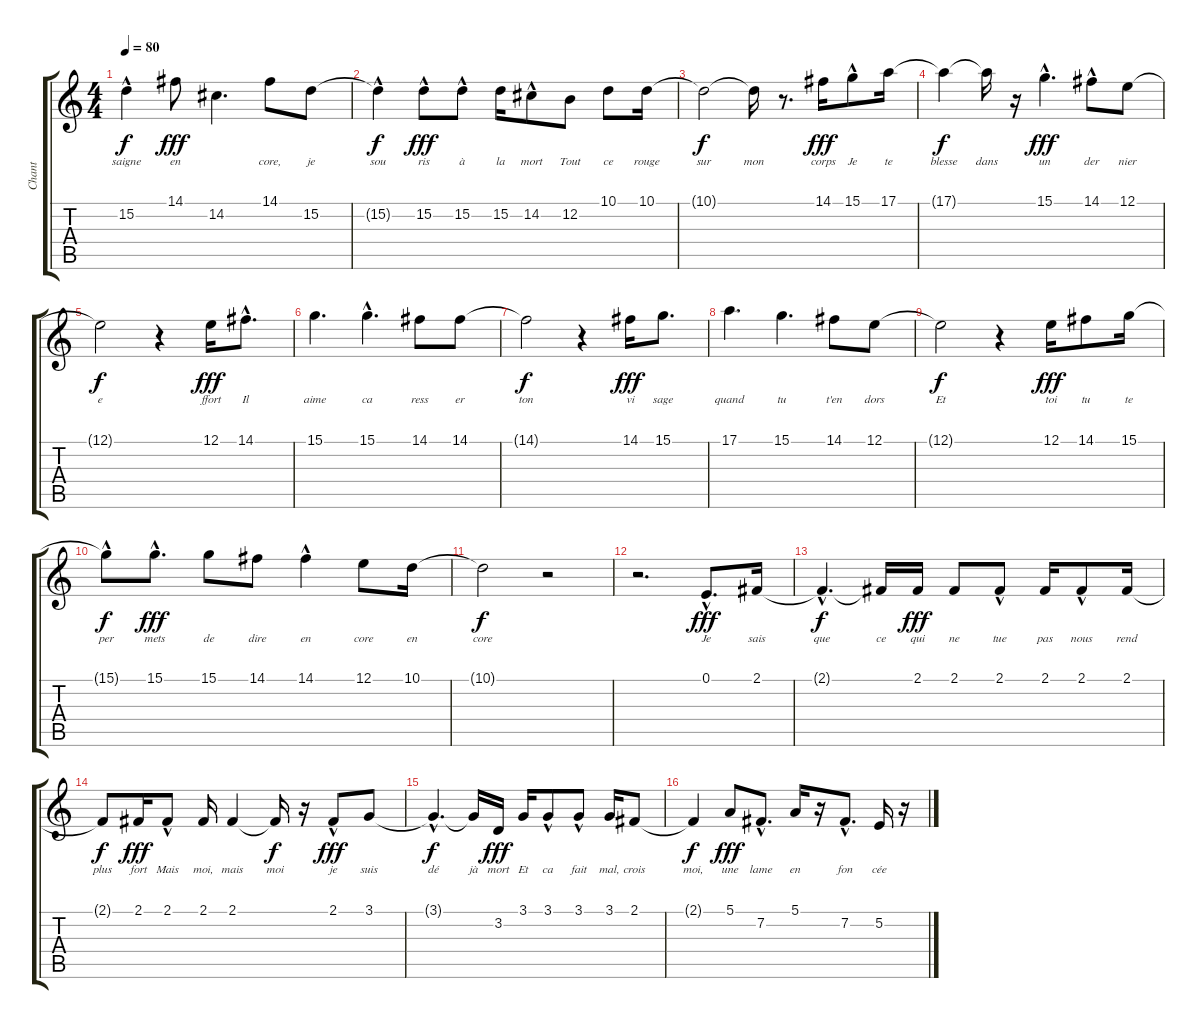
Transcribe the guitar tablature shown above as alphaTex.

\track ("Chant" "Chant") {instrument flute}
\staff {score tabs}
\tuning (E4 B3 G3 D3 A2 E2) {hide}
\ts (4 4)
\tempo 80
\clef g2
\ks c
15.2{hac t}.4{lyrics (0 "saigne") lyrics (1 "") lyrics (2 "") lyrics (3 "") lyrics (4 "") dy f} 14.1.8{lyrics (0 "en") lyrics (1 "") lyrics (2 "") lyrics (3 "") lyrics (4 "") dy fff} 14.2.4{d lyrics (0 "") lyrics (1 "") lyrics (2 "") lyrics (3 "") lyrics (4 "")} 14.1.8{lyrics (0 "core,") lyrics (1 "") lyrics (2 "") lyrics (3 "") lyrics (4 "")} 15.2.8{lyrics (0 "je") lyrics (1 "") lyrics (2 "") lyrics (3 "") lyrics (4 "")} |
15.2{hac t}.4{lyrics (0 "sou") lyrics (1 "") lyrics (2 "") lyrics (3 "") lyrics (4 "") dy f} 15.2{hac}.8{lyrics (0 "ris") lyrics (1 "") lyrics (2 "") lyrics (3 "") lyrics (4 "") dy fff} 15.2{hac}.8{lyrics (0 "à") lyrics (1 "") lyrics (2 "") lyrics (3 "") lyrics (4 "")} 15.2.16{lyrics (0 "la") lyrics (1 "") lyrics (2 "") lyrics (3 "") lyrics (4 "")} 14.2{hac}.8{lyrics (0 "mort") lyrics (1 "") lyrics (2 "") lyrics (3 "") lyrics (4 "")} 12.2.8{lyrics (0 "Tout") lyrics (1 "") lyrics (2 "") lyrics (3 "") lyrics (4 "")} 10.1.8{lyrics (0 "ce") lyrics (1 "") lyrics (2 "") lyrics (3 "") lyrics (4 "")} 10.1.16{lyrics (0 "rouge") lyrics (1 "") lyrics (2 "") lyrics (3 "") lyrics (4 "")} |
10.1{t}.2{lyrics (0 "sur") lyrics (1 "") lyrics (2 "") lyrics (3 "") lyrics (4 "") dy f} 10.1{t}.16{lyrics (0 "mon") lyrics (1 "") lyrics (2 "") lyrics (3 "") lyrics (4 "")} r.8{d} 14.1.16{lyrics (0 "corps") lyrics (1 "") lyrics (2 "") lyrics (3 "") lyrics (4 "") dy fff} 15.1{hac}.8{lyrics (0 "Je") lyrics (1 "") lyrics (2 "") lyrics (3 "") lyrics (4 "")} 17.1.16{lyrics (0 "te") lyrics (1 "") lyrics (2 "") lyrics (3 "") lyrics (4 "")} |
17.1{t}.4{lyrics (0 "blesse") lyrics (1 "") lyrics (2 "") lyrics (3 "") lyrics (4 "") dy f} 17.1{t}.16{lyrics (0 "dans") lyrics (1 "") lyrics (2 "") lyrics (3 "") lyrics (4 "")} r.16 15.1{hac}.4{d lyrics (0 "un") lyrics (1 "") lyrics (2 "") lyrics (3 "") lyrics (4 "") dy fff} 14.1{hac}.8{lyrics (0 "der") lyrics (1 "") lyrics (2 "") lyrics (3 "") lyrics (4 "")} 12.1.8{lyrics (0 "nier") lyrics (1 "") lyrics (2 "") lyrics (3 "") lyrics (4 "")} |
12.1{t}.2{lyrics (0 "e") lyrics (1 "") lyrics (2 "") lyrics (3 "") lyrics (4 "") dy f} r.4 12.1.16{lyrics (0 "ffort") lyrics (1 "") lyrics (2 "") lyrics (3 "") lyrics (4 "") dy fff} 14.1{hac}.8{d lyrics (0 "Il") lyrics (1 "") lyrics (2 "") lyrics (3 "") lyrics (4 "")} |
15.1.4{d lyrics (0 "aime") lyrics (1 "") lyrics (2 "") lyrics (3 "") lyrics (4 "")} 15.1{hac}.4{d lyrics (0 "ca") lyrics (1 "") lyrics (2 "") lyrics (3 "") lyrics (4 "")} 14.1.8{lyrics (0 "ress") lyrics (1 "") lyrics (2 "") lyrics (3 "") lyrics (4 "")} 14.1.8{lyrics (0 "er") lyrics (1 "") lyrics (2 "") lyrics (3 "") lyrics (4 "")} |
14.1{t}.2{lyrics (0 "ton") lyrics (1 "") lyrics (2 "") lyrics (3 "") lyrics (4 "") dy f} r.4 14.1.16{lyrics (0 "vi") lyrics (1 "") lyrics (2 "") lyrics (3 "") lyrics (4 "") dy fff} 15.1.8{d lyrics (0 "sage") lyrics (1 "") lyrics (2 "") lyrics (3 "") lyrics (4 "")} |
17.1.4{d lyrics (0 "quand") lyrics (1 "") lyrics (2 "") lyrics (3 "") lyrics (4 "")} 15.1.4{d lyrics (0 "tu") lyrics (1 "") lyrics (2 "") lyrics (3 "") lyrics (4 "")} 14.1.8{lyrics (0 "t'en") lyrics (1 "") lyrics (2 "") lyrics (3 "") lyrics (4 "")} 12.1.8{lyrics (0 "dors") lyrics (1 "") lyrics (2 "") lyrics (3 "") lyrics (4 "")} |
12.1{t}.2{lyrics (0 "Et") lyrics (1 "") lyrics (2 "") lyrics (3 "") lyrics (4 "") dy f} r.4 12.1.16{lyrics (0 "toi") lyrics (1 "") lyrics (2 "") lyrics (3 "") lyrics (4 "") dy fff} 14.1.8{lyrics (0 "tu") lyrics (1 "") lyrics (2 "") lyrics (3 "") lyrics (4 "")} 15.1.16{lyrics (0 "te") lyrics (1 "") lyrics (2 "") lyrics (3 "") lyrics (4 "")} |
15.1{hac t}.8{lyrics (0 "per") lyrics (1 "") lyrics (2 "") lyrics (3 "") lyrics (4 "") dy f} 15.1{hac}.8{d lyrics (0 "mets") lyrics (1 "") lyrics (2 "") lyrics (3 "") lyrics (4 "") dy fff} 15.1.8{lyrics (0 "de") lyrics (1 "") lyrics (2 "") lyrics (3 "") lyrics (4 "")} 14.1.8{lyrics (0 "dire") lyrics (1 "") lyrics (2 "") lyrics (3 "") lyrics (4 "")} 14.1{hac}.4{lyrics (0 "en") lyrics (1 "") lyrics (2 "") lyrics (3 "") lyrics (4 "")} 12.1.8{lyrics (0 "core") lyrics (1 "") lyrics (2 "") lyrics (3 "") lyrics (4 "")} 10.1.16{lyrics (0 "en") lyrics (1 "") lyrics (2 "") lyrics (3 "") lyrics (4 "")} |
10.1{t}.2{lyrics (0 "core") lyrics (1 "") lyrics (2 "") lyrics (3 "") lyrics (4 "") dy f} r.2 |
r.2{d} 0.1{hac}.8{d lyrics (0 "Je") lyrics (1 "") lyrics (2 "") lyrics (3 "") lyrics (4 "") dy fff} 2.1.16{lyrics (0 "sais") lyrics (1 "") lyrics (2 "") lyrics (3 "") lyrics (4 "")} |
2.1{hac t}.4{d lyrics (0 "que") lyrics (1 "") lyrics (2 "") lyrics (3 "") lyrics (4 "") dy f} 2.1{t}.16{lyrics (0 "ce") lyrics (1 "") lyrics (2 "") lyrics (3 "") lyrics (4 "")} 2.1.16{lyrics (0 "qui") lyrics (1 "") lyrics (2 "") lyrics (3 "") lyrics (4 "") dy fff} 2.1.8{lyrics (0 "ne") lyrics (1 "") lyrics (2 "") lyrics (3 "") lyrics (4 "")} 2.1{hac}.8{lyrics (0 "tue") lyrics (1 "") lyrics (2 "") lyrics (3 "") lyrics (4 "")} 2.1.16{lyrics (0 "pas") lyrics (1 "") lyrics (2 "") lyrics (3 "") lyrics (4 "")} 2.1{hac}.8{lyrics (0 "nous") lyrics (1 "") lyrics (2 "") lyrics (3 "") lyrics (4 "")} 2.1.16{lyrics (0 "rend") lyrics (1 "") lyrics (2 "") lyrics (3 "") lyrics (4 "")} |
2.1{t}.8{lyrics (0 "plus") lyrics (1 "") lyrics (2 "") lyrics (3 "") lyrics (4 "") dy f} 2.1.16{lyrics (0 "fort") lyrics (1 "") lyrics (2 "") lyrics (3 "") lyrics (4 "") dy fff} 2.1{hac}.8{lyrics (0 "Mais") lyrics (1 "") lyrics (2 "") lyrics (3 "") lyrics (4 "")} 2.1.16{lyrics (0 "moi,") lyrics (1 "") lyrics (2 "") lyrics (3 "") lyrics (4 "")} 2.1.4{lyrics (0 "mais") lyrics (1 "") lyrics (2 "") lyrics (3 "") lyrics (4 "")} 2.1{t}.16{lyrics (0 "moi") lyrics (1 "") lyrics (2 "") lyrics (3 "") lyrics (4 "") dy f} r.16 2.1{hac}.8{lyrics (0 "je") lyrics (1 "") lyrics (2 "") lyrics (3 "") lyrics (4 "") dy fff} 3.1.8{lyrics (0 "suis") lyrics (1 "") lyrics (2 "") lyrics (3 "") lyrics (4 "")} |
3.1{hac t}.4{d lyrics (0 "dé") lyrics (1 "") lyrics (2 "") lyrics (3 "") lyrics (4 "") dy f} 3.1{t}.16{lyrics (0 "jà") lyrics (1 "") lyrics (2 "") lyrics (3 "") lyrics (4 "")} 3.2.16{lyrics (0 "mort") lyrics (1 "") lyrics (2 "") lyrics (3 "") lyrics (4 "") dy fff} 3.1.16{lyrics (0 "Et") lyrics (1 "") lyrics (2 "") lyrics (3 "") lyrics (4 "")} 3.1{hac}.8{lyrics (0 "ca") lyrics (1 "") lyrics (2 "") lyrics (3 "") lyrics (4 "")} 3.1{hac}.8{lyrics (0 "fait") lyrics (1 "") lyrics (2 "") lyrics (3 "") lyrics (4 "")} 3.1.16{lyrics (0 "mal,") lyrics (1 "") lyrics (2 "") lyrics (3 "") lyrics (4 "")} 2.1.8{lyrics (0 "crois") lyrics (1 "") lyrics (2 "") lyrics (3 "") lyrics (4 "")} |
2.1{t}.4{lyrics (0 "moi,") lyrics (1 "") lyrics (2 "") lyrics (3 "") lyrics (4 "") dy f} 5.1.8{lyrics (0 "une") lyrics (1 "") lyrics (2 "") lyrics (3 "") lyrics (4 "") dy fff} 7.2{hac}.8{d lyrics (0 "lame") lyrics (1 "") lyrics (2 "") lyrics (3 "") lyrics (4 "")} 5.1.16{lyrics (0 "en") lyrics (1 "") lyrics (2 "") lyrics (3 "") lyrics (4 "")} r.16 7.2{hac}.8{d lyrics (0 "fon") lyrics (1 "") lyrics (2 "") lyrics (3 "") lyrics (4 "")} 5.2.16{lyrics (0 "cée") lyrics (1 "") lyrics (2 "") lyrics (3 "") lyrics (4 "")} r.16
